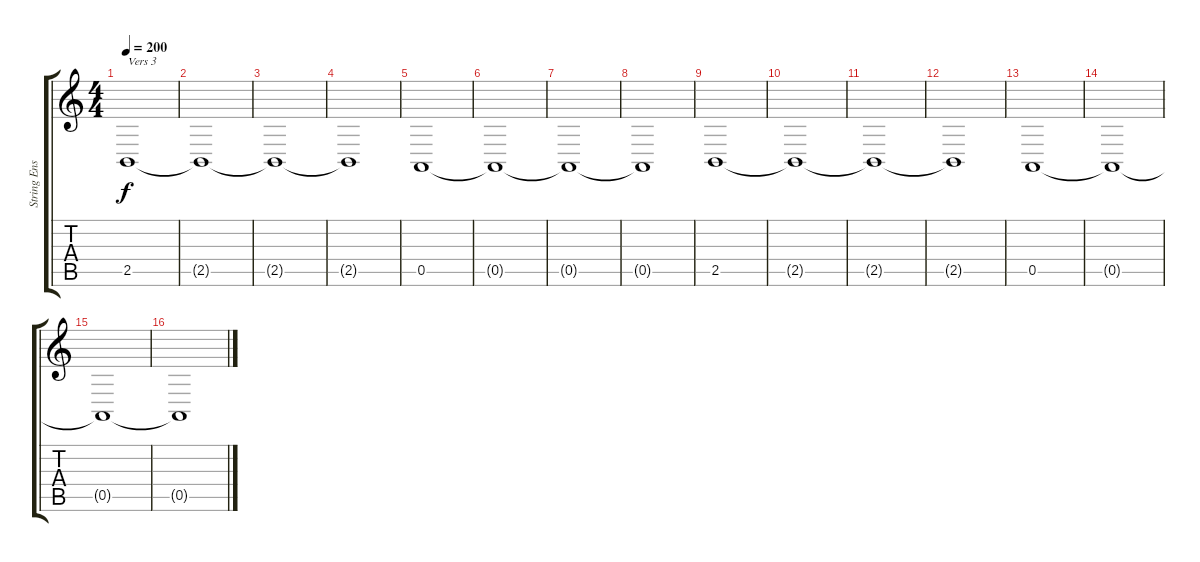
\track ("String Ensemble" "String Ens") {instrument stringensemble1}
\staff {score tabs}
\tuning (E4 B3 G3 D3 A2 E2) {hide}
\ts (4 4)
\tempo 200
\clef g2
\ks c
2.5.1{txt "Vers 3" dy f} |
2.5{t}.1 |
2.5{t}.1 |
2.5{t}.1 |
0.5.1 |
0.5{t}.1 |
0.5{t}.1 |
0.5{t}.1 |
2.5.1 |
2.5{t}.1 |
2.5{t}.1 |
2.5{t}.1 |
0.5.1 |
0.5{t}.1 |
0.5{t}.1 |
0.5{t}.1
